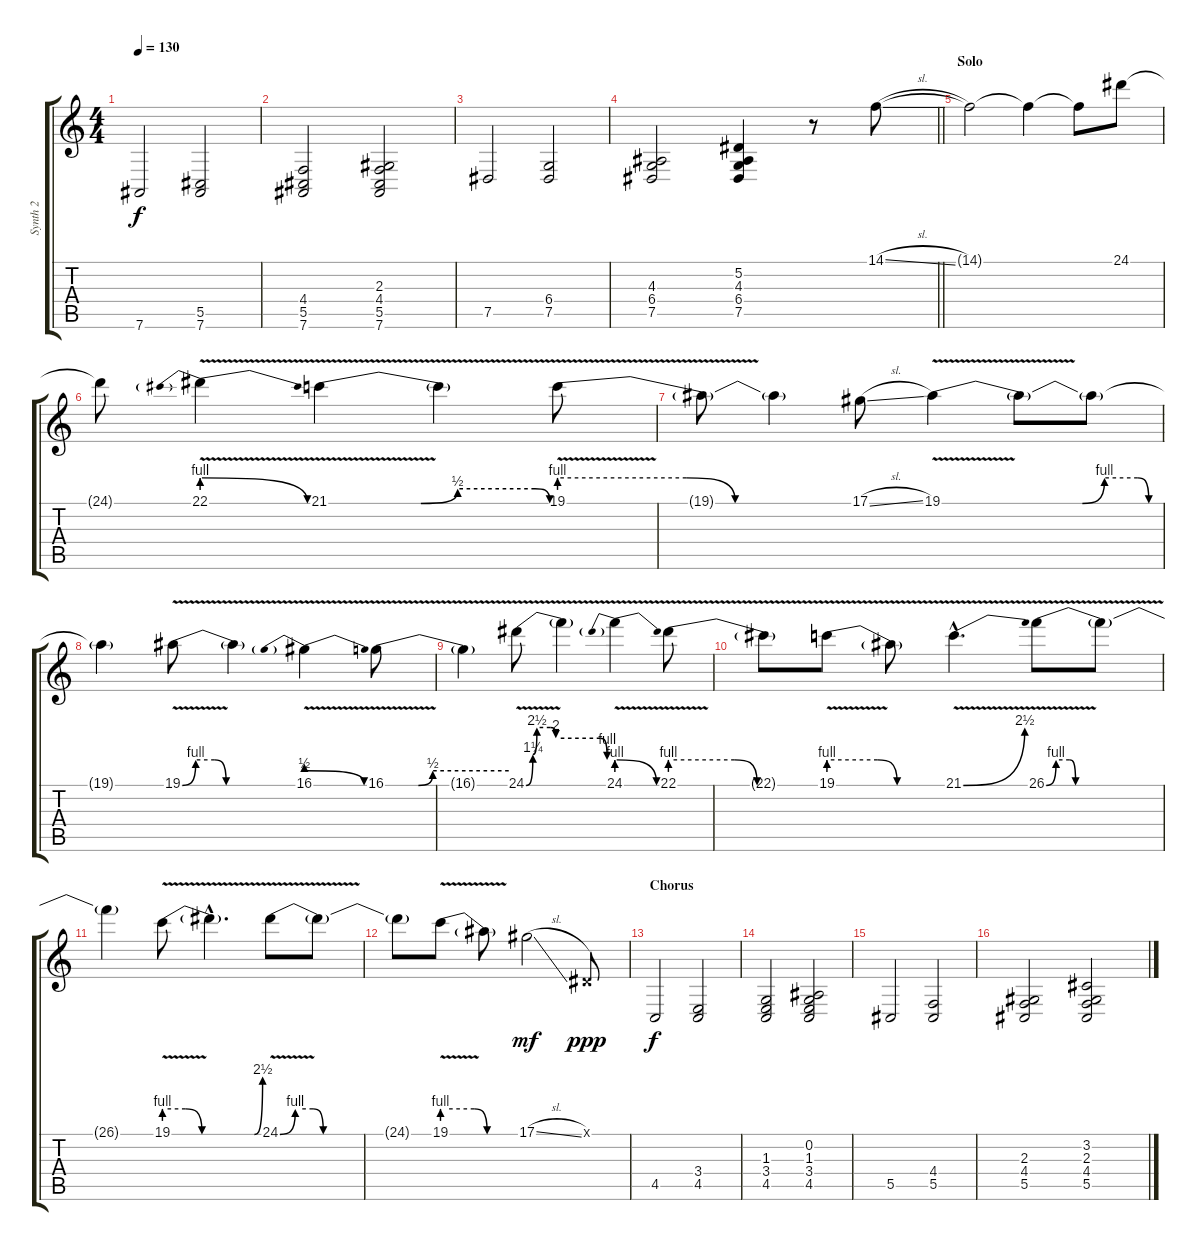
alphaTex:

\track ("Synth 2" "Synth 2") {instrument lead2sawtooth}
\staff {score tabs}
\tuning (Eb4 Bb3 Gb3 Db3 Ab2 Eb2) {hide}
\ts (4 4)
\tempo 130
\clef g2
\ks c
7.6.2{dy f} (5.5 7.6).2 |
(4.4 5.5 7.6).2 (2.3 4.4 5.5 7.6).2 |
7.5.2 (6.4 7.5).2 |
\barLineRight lightlight
(4.3 6.4 7.5).2 (5.2 4.3 6.4 7.5).4 r.8{volume 2} 14.1{sl}.8{volume 15} |
\section ("" "Solo")
14.1{t}.2 14.1{t}.4 14.1{t}.8 24.1.8 |
24.1{t}.8 22.1{be (prebendrelease 0 4 60 0) v}.4{volume 12} 21.1{be (custom 0 0 25 0 35 2 56 2 60 0) v}.4 21.1{t}.4 19.1{be (custom 0 4 26 4 36 0 60 0) v}.8 |
19.1{t}.8 19.1{t}.4 17.1{sl}.8 19.1{be (custom 0 0 38 0 44 4 53 4 56 0 60 0) v}.4 19.1{t}.8 19.1{t}.8{volume 15} |
19.1{t}.4 19.1{be (custom 0 0 7 4 17 4 23 0 60 0) v}.8{volume 12} 19.1{t}.4 16.1{be (prebendrelease 0 2 60 0) v}.4 16.1{be (custom 0 0 16 0 23 2 60 2) v}.8 |
16.1{t}.4 24.1{be (custom 0 0 5 5 8 10 18 10 22 8 55 8 60 4) v}.8 24.1{t}.4 24.1{be (prebendrelease 0 4 60 0) v}.4 22.1{be (custom 0 4 26 4 35 0 60 0) v}.8 |
22.1{t}.8 19.1{be (custom 0 4 25 4 35 0 60 0) v}.8 19.1{t}.8 21.1{be (bend 0 0 60 10) v hac}.4{d} 26.1{be (custom 0 0 5 4 12 4 15 0 60 0) v}.8 26.1{t}.8 |
26.1{t}.4 19.1{be (custom 0 4 13 4 23 0 55 0 60 10) v}.8 19.1{hac t}.4{d} 24.1{be (custom 0 0 6 4 13 4 17 0 60 0) v}.8 24.1{t}.8 |
24.1{t}.8 19.1{be (custom 0 4 25 4 35 0 60 0) v}.8 19.1{t}.8 17.1{sl}.2{dy mf} 0.1{x}.8{dy ppp} |
\section ("" "Chorus")
4.5.2{dy f volume 8} (3.4 4.5).2 |
(1.3 3.4 4.5).2 (0.2 1.3 3.4 4.5).2 |
5.5.2 (4.4 5.5).2 |
(2.3 4.4 5.5).2 (3.2 2.3 4.4 5.5).2
